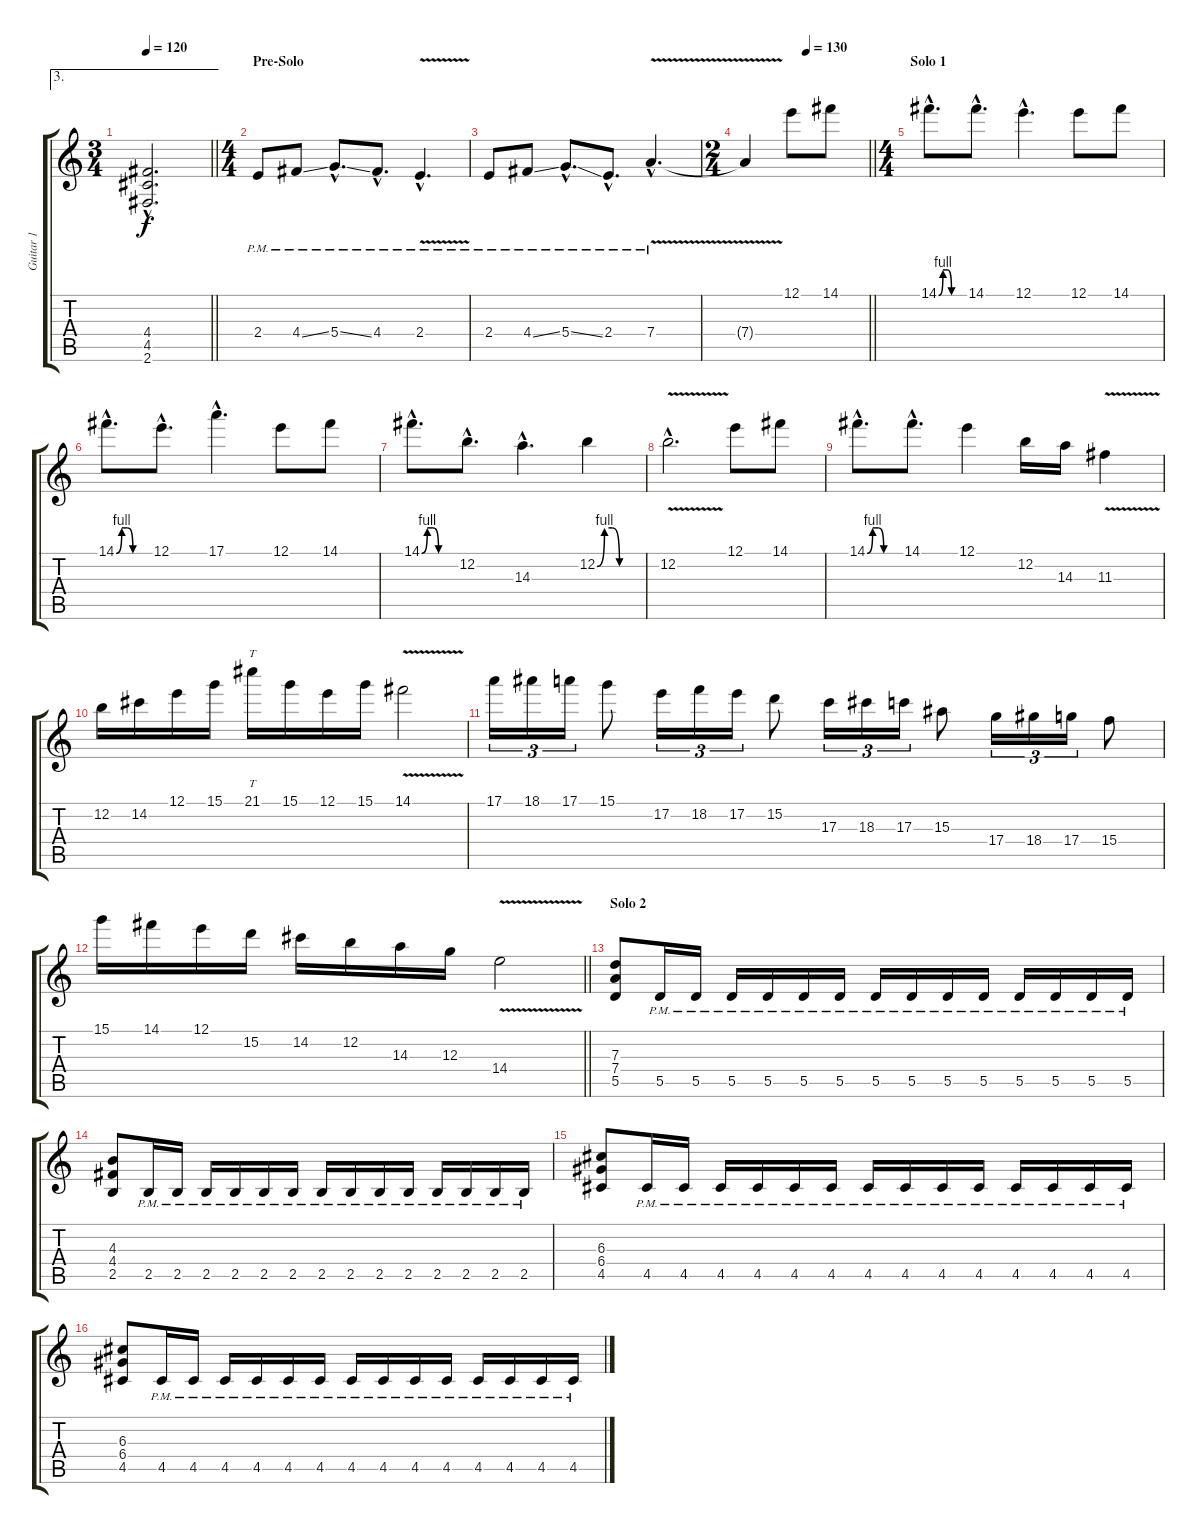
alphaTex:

\track ("Guitar 1" "Guitar 1") {instrument distortionguitar}
\staff {score tabs}
\tuning (E4 B3 G3 D3 A2 E2) {hide}
\ae 3
\ts (3 4)
\tempo 120
\clef g2
\barLineRight lightlight
\ks c
(4.4{hac} 4.5{hac} 2.6{hac}).2{d dy f} |
\ts (4 4)
\section ("" "Pre-Solo")
2.4{pm}.8 4.4{ss pm}.8 5.4{ss hac pm}.8{d} 4.4{hac pm}.8{d} 2.4{v hac pm}.4{d} |
2.4{pm}.8 4.4{ss pm}.8 5.4{ss hac pm}.8{d} 2.4{hac pm}.8{d} 7.4{v hac pm}.4{d} |
\ts (2 4)
\tempo (130 0.5)
\barLineRight lightlight
7.4{t}.4 12.1.8{balance 11} 14.1.8 |
\ts (4 4)
\section ("" "Solo 1")
14.1{be (custom 0 0 10 4 20 4 30 0 60 0) hac}.8{d} 14.1{hac}.8{d} 12.1{hac}.4{d} 12.1.8 14.1.8 |
14.1{be (custom 0 0 10 4 20 4 30 0 60 0) hac}.8{d} 12.1{hac}.8{d} 17.1{hac}.4{d} 12.1.8 14.1.8 |
14.1{be (custom 0 0 10 4 20 4 30 0 60 0) hac}.8{d} 12.2{hac}.8{d} 14.3{hac}.4{d} 12.2{be (custom 0 0 10 4 20 4 30 0 60 0)}.4 |
12.2{v hac}.2{d} 12.1.8 14.1.8 |
14.1{be (custom 0 0 10 4 20 4 30 0 60 0) hac}.8{d} 14.1{hac}.8{d} 12.1.4 12.2.16 14.3.16 11.3{v}.4 |
12.2.16 14.2.16 12.1.16 15.1.16 21.1.16{tt} 15.1.16 12.1.16 15.1.16 14.1{v}.2 |
17.1.16{tu (3 2)} 18.1.16{tu (3 2)} 17.1.16{tu (3 2)} 15.1.8 17.2.16{tu (3 2)} 18.2.16{tu (3 2)} 17.2.16{tu (3 2)} 15.2.8 17.3.16{tu (3 2)} 18.3.16{tu (3 2)} 17.3.16{tu (3 2)} 15.3.8 17.4.16{tu (3 2)} 18.4.16{tu (3 2)} 17.4.16{tu (3 2)} 15.4.8 |
\barLineRight lightlight
15.1.16 14.1.16 12.1.16 15.2.16 14.2.16 12.2.16 14.3.16 12.3.16 14.4{v}.2 |
\section ("" "Solo 2")
(7.3 7.4 5.5).8 5.5{pm}.16 5.5{pm}.16 5.5{pm}.16 5.5{pm}.16 5.5{pm}.16 5.5{pm}.16 5.5{pm}.16 5.5{pm}.16 5.5{pm}.16 5.5{pm}.16 5.5{pm}.16 5.5{pm}.16 5.5{pm}.16 5.5{pm}.16 |
(4.3 4.4 2.5).8 2.5{pm}.16 2.5{pm}.16 2.5{pm}.16 2.5{pm}.16 2.5{pm}.16 2.5{pm}.16 2.5{pm}.16 2.5{pm}.16 2.5{pm}.16 2.5{pm}.16 2.5{pm}.16 2.5{pm}.16 2.5{pm}.16 2.5{pm}.16 |
(6.3 6.4 4.5).8 4.5{pm}.16 4.5{pm}.16 4.5{pm}.16 4.5{pm}.16 4.5{pm}.16 4.5{pm}.16 4.5{pm}.16 4.5{pm}.16 4.5{pm}.16 4.5{pm}.16 4.5{pm}.16 4.5{pm}.16 4.5{pm}.16 4.5{pm}.16 |
(6.3 6.4 4.5).8 4.5{pm}.16 4.5{pm}.16 4.5{pm}.16 4.5{pm}.16 4.5{pm}.16 4.5{pm}.16 4.5{pm}.16 4.5{pm}.16 4.5{pm}.16 4.5{pm}.16 4.5{pm}.16 4.5{pm}.16 4.5{pm}.16 4.5{pm}.16
